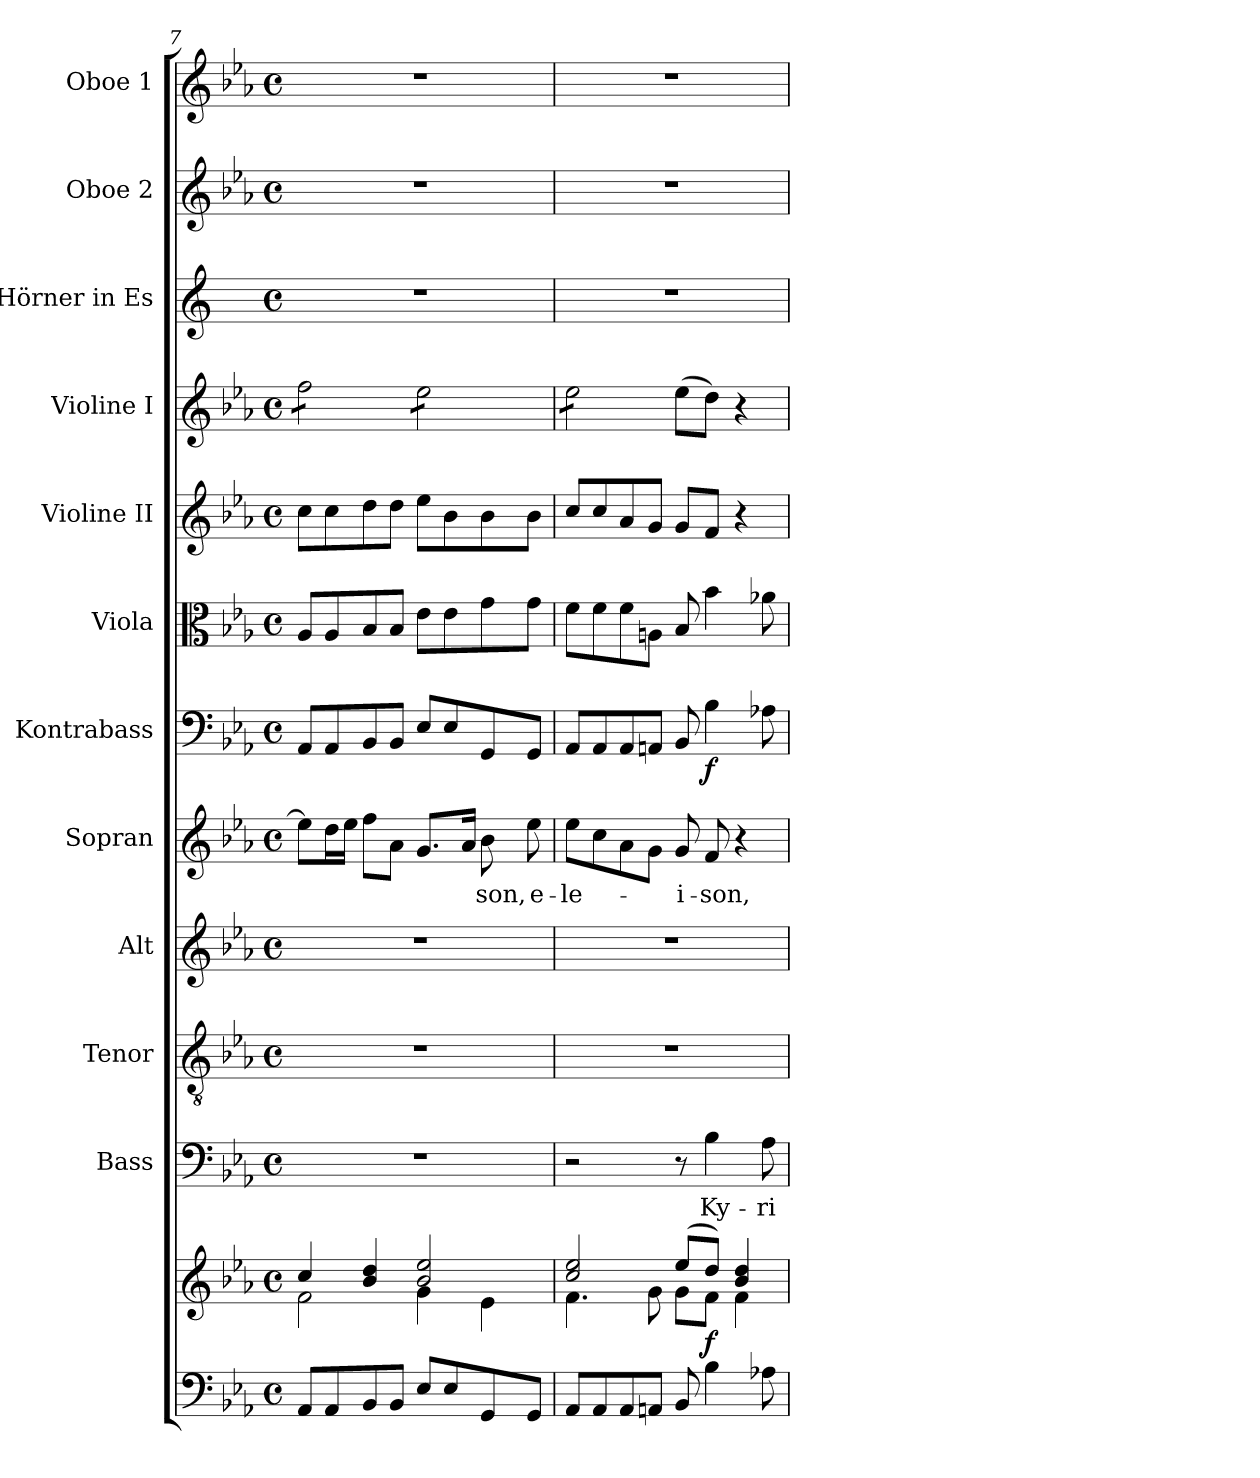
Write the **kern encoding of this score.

**kern	**kern	**dynam	**kern	**text	**kern	**kern	**kern	**text	**kern	**dynam	**kern	**kern	**kern	**kern	**kern	**kern
*part12	*part12	*part12	*part11	*part11	*part10	*part9	*part8	*part8	*part7	*part7	*part6	*part5	*part4	*part3	*part2	*part1
*staff13	*staff12	*staff12/13	*staff11	*staff11	*staff10	*staff9	*staff8	*staff8	*staff7	*staff7	*staff6	*staff5	*staff4	*staff3	*staff2	*staff1
*	*	*	*I"Bass	*	*I"Tenor	*I"Alt	*I"Sopran	*	*I"Kontrabass	*	*I"Viola	*I"Violine II	*I"Violine I	*I"Hörner in Es	*I"Oboe 2	*I"Oboe 1
*	*	*	*I'B.	*	*I'T.	*I'A.	*I'S.	*	*I'Kb.	*	*I'Vla.	*I'Vl. II	*I'Vl. I	*	*I'Ob. 2	*I'Ob. 1
*clefF4	*clefG2	*	*clefF4	*	*clefGv2	*clefG2	*clefG2	*	*clefF4	*	*clefC3	*clefG2	*clefG2	*clefG2	*clefG2	*clefG2
*	*	*	*	*	*	*	*	*	*ITrd7c12	*	*	*	*	*ITrd5c9	*	*
*k[b-e-a-]	*k[b-e-a-]	*	*k[b-e-a-]	*	*k[b-e-a-]	*k[b-e-a-]	*k[b-e-a-]	*	*k[b-e-a-]	*	*k[b-e-a-]	*k[b-e-a-]	*k[b-e-a-]	*k[b-e-a-]	*k[b-e-a-]	*k[b-e-a-]
*E-:	*E-:	*	*E-:	*	*E-:	*E-:	*E-:	*	*E-:	*	*E-:	*E-:	*E-:	*E-:	*E-:	*E-:
*M4/4	*M4/4	*	*M4/4	*	*M4/4	*M4/4	*M4/4	*	*M4/4	*	*M4/4	*M4/4	*M4/4	*M4/4	*M4/4	*M4/4
*met(c)	*met(c)	*	*met(c)	*	*met(c)	*met(c)	*met(c)	*	*met(c)	*	*met(c)	*met(c)	*met(c)	*met(c)	*met(c)	*met(c)
=7	=7	=7	=7	=7	=7	=7	=7	=7	=7	=7	=7	=7	=7	=7	=7	=7
*	*^	*	*	*	*	*	*	*	*	*	*	*	*	*	*	*
*	*	*	*	*	*	*	*	*	*	*	*	*	*	*tremolo	*	*	*
8AA-/L	4cc/	2f\	.	1r	.	1r	1r	8ee-\L]	.	8AAA-/L	.	8A-/L	8cc\L	8ff\L	1r	1r	1r
8AA-/	.	.	.	.	.	.	.	16dd\L	.	8AAA-/	.	8A-/	8cc\	8ff\	.	.	.
.	.	.	.	.	.	.	.	16ee-\JJ	.	.	.	.	.	.	.	.	.
8BB-/	4b-/ 4dd/	.	.	.	.	.	.	8ff\L	.	8BBB-/	.	8B-/	8dd\	8ff\	.	.	.
8BB-/J	.	.	.	.	.	.	.	8a-\J	.	8BBB-/J	.	8B-/J	8dd\J	8ff\J	.	.	.
8E-/L	2b-/ 2ee-/	4g\	.	.	.	.	.	8.g/L	.	8EE-/L	.	8e-\L	8ee-\L	8ee-\L	.	.	.
8E-/	.	.	.	.	.	.	.	.	.	8EE-/	.	8e-\	8b-\	8ee-\	.	.	.
.	.	.	.	.	.	.	.	16a-/Jk	.	.	.	.	.	.	.	.	.
!	!	!	!	!	!	!	!	!	!LO:LY:b	!	!	!	!	!	!	!	!
8GG/	.	4e-\	.	.	.	.	.	8b-\	-son,	8GGG/	.	8g\	8b-\	8ee-\	.	.	.
!	!	!	!	!	!	!	!	!	!LO:LY:b	!	!	!	!	!	!	!	!
8GG/J	.	.	.	.	.	.	.	8ee-\	e-	8GGG/J	.	8g\J	8b-\J	8ee-\J	.	.	.
=8	=8	=8	=8	=8	=8	=8	=8	=8	=8	=8	=8	=8	=8	=8	=8	=8	=8
!	!	!	!	!	!	!	!	!	!LO:LY:b	!	!	!	!	!	!	!	!
8AA-/L	2cc/ 2ee-/	4.f\	.	2r	.	1r	1r	8ee-\L	-le-	8AAA-/L	.	8f\L	8cc/L	8ee-\L	1r	1r	1r
8AA-/	.	.	.	.	.	.	.	8cc\	.	8AAA-/	.	8f\	8cc/	8ee-\	.	.	.
8AA-/	.	.	.	.	.	.	.	8a-\	.	8AAA-/	.	8f\	8a-/	8ee-\	.	.	.
8AAn/J	.	8g\	.	.	.	.	.	8g\J	.	8AAAn/J	.	8An\J	8g/J	8ee-\J	.	.	.
*	*	*	*	*	*	*	*	*	*	*	*	*	*	*Xtremolo	*	*	*
!	!	!	!	!	!	!	!	!	!LO:LY:b	!	!	!	!	!	!	!	!
8BB-/	(>8ee-/L	8g\L	.	8r	.	.	.	8g/	-i-	8BBB-/	.	8B-/	8g/L	(>8ee-\L	.	.	.
!	!	!	!LO:DY:b	!	!LO:LY:b	!	!	!	!LO:LY:b	!	!LO:DY:b	!	!	!	!	!	!
4B-\	8dd/J)	8f\J	f	4B-\	Ky-	.	.	8f/	-son,	4BB-\	f	4b-\	8f/J	8dd\J)	.	.	.
.	4b-/ 4dd/	4f\	.	.	.	.	.	4r	.	.	.	.	4r	4r	.	.	.
!	!	!	!	!	!LO:LY:b	!	!	!	!	!	!	!	!	!	!	!	!
8A-X\	.	.	.	8A-\	-ri-	.	.	.	.	8AA-X\	.	8a-X\	.	.	.	.	.
*	*v	*v	*	*	*	*	*	*	*	*	*	*	*	*	*	*	*
=	=	=	=	=	=	=	=	=	=	=	=	=	=	=	=	=
*-	*-	*-	*-	*-	*-	*-	*-	*-	*-	*-	*-	*-	*-	*-	*-	*-
